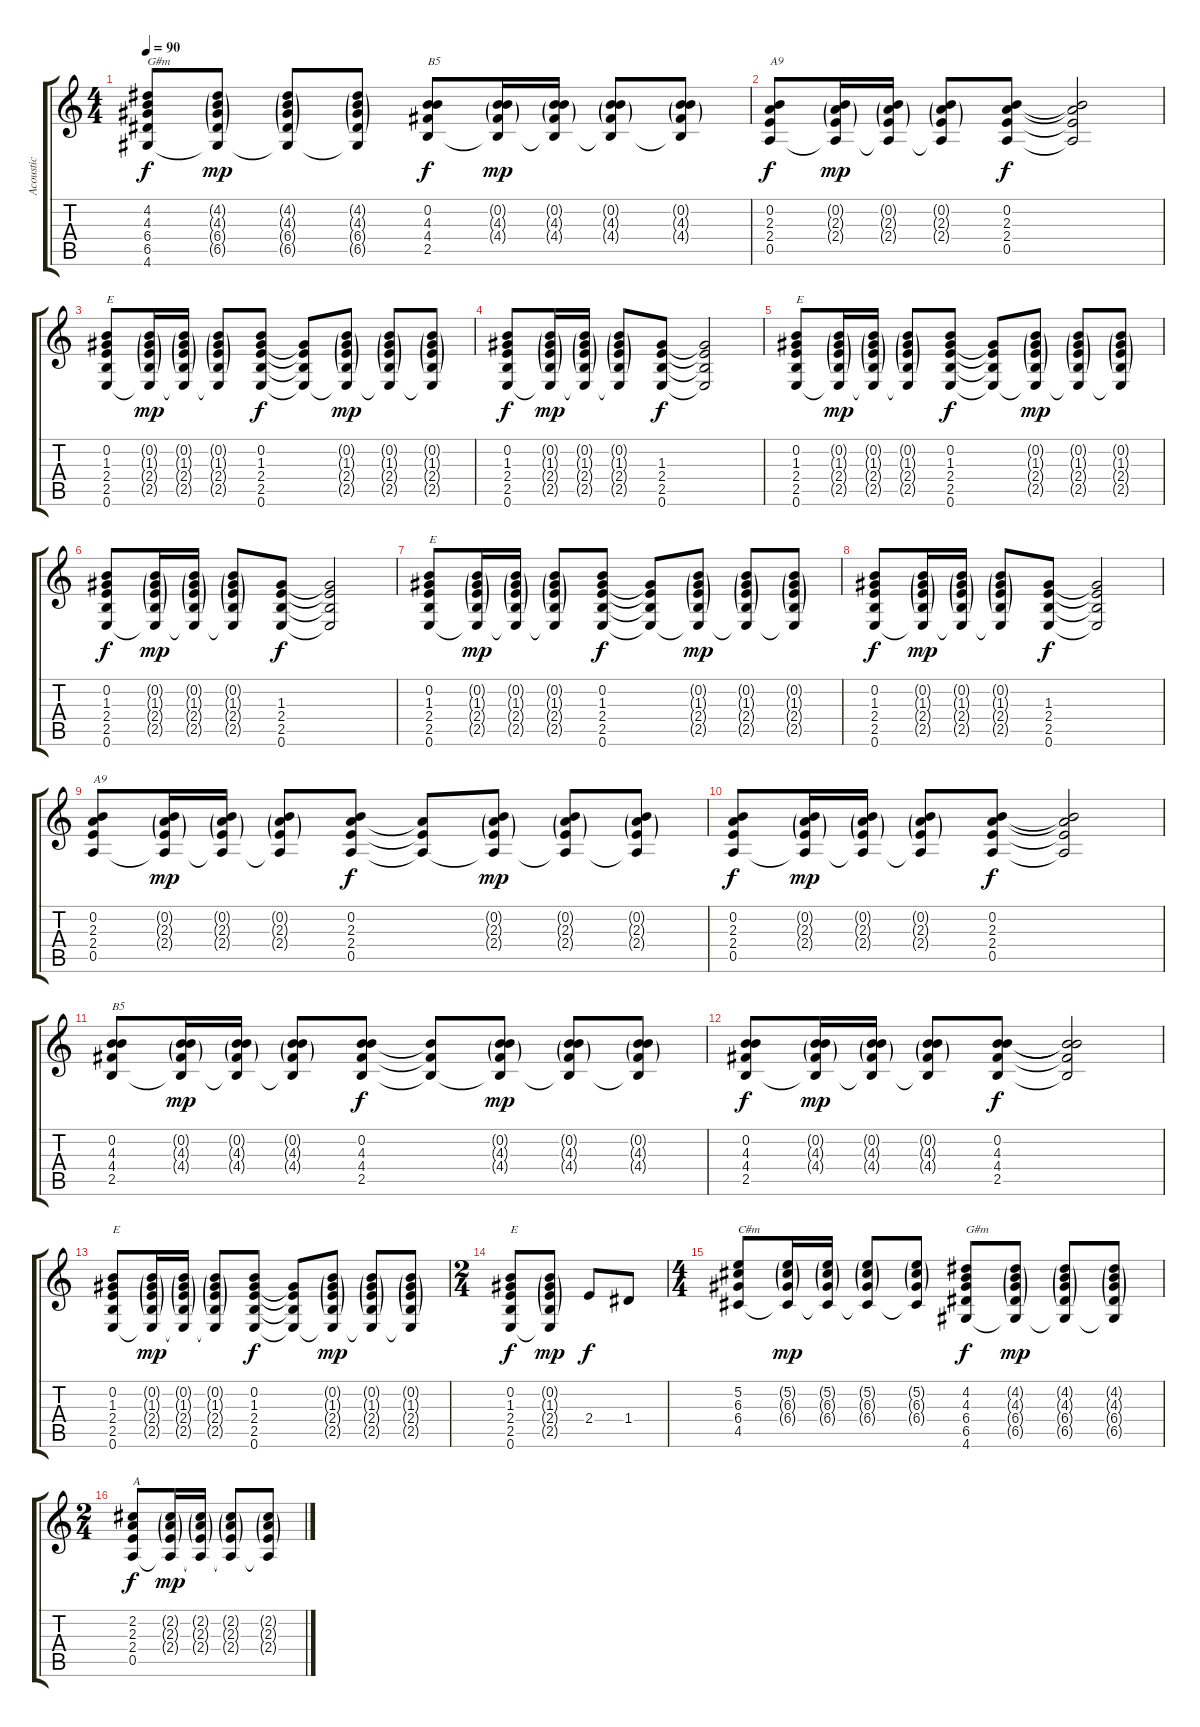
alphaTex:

\track ("Acoustic" "Acoustic") {instrument acousticguitarsteel}
\staff {score tabs}
\tuning (E4 B3 G3 D3 A2 E2) {hide}
\ts (4 4)
\tempo 90
\clef g2
\ks c
(4.2 4.3 6.4 6.5 4.6).8{txt "G#m" dy f} (4.2{g} 4.3{g} 6.4{g} 6.5{g} 4.6{t}).8{dy mp} (4.2{g} 4.3{g} 6.4{g} 6.5{g} 4.6{t}).8 (4.2{g} 4.3{g} 6.4{g} 6.5{g} 4.6{t}).8 (0.2 4.3 4.4 2.5).8{txt "B5" dy f} (0.2{g} 4.3{g} 4.4{g} 2.5{t}).16{dy mp} (0.2{g} 4.3{g} 4.4{g} 2.5{t}).16 (0.2{g} 4.3{g} 4.4{g} 2.5{t}).8 (0.2{g} 4.3{g} 4.4{g} 2.5{t}).8 |
(0.2 2.3 2.4 0.5).8{txt "A9" dy f} (0.2{g} 2.3{g} 2.4{g} 0.5{t}).16{dy mp} (0.2{g} 2.3{g} 2.4{g} 0.5{t}).16 (0.2{g} 2.3{g} 2.4{g} 0.5{t}).8 (0.2 2.3 2.4 0.5).8{dy f} (0.2{t} 2.3{t} 2.4{t} 0.5{t}).2 |
(0.2 1.3 2.4 2.5 0.6).8{txt "E"} (0.2{g} 1.3{g} 2.4{g} 2.5{g} 0.6{t}).16{dy mp} (0.2{g} 1.3{g} 2.4{g} 2.5{g} 0.6{t}).16 (0.2{g} 1.3{g} 2.4{g} 2.5{g} 0.6{t}).8 (0.2 1.3 2.4 2.5 0.6).8{dy f} (1.3{t} 2.4{t} 2.5{t} 0.6{t}).8 (0.2{g} 1.3{g} 2.4{g} 2.5{g} 0.6{t}).8{dy mp} (0.2{g} 1.3{g} 2.4{g} 2.5{g} 0.6{t}).8 (0.2{g} 1.3{g} 2.4{g} 2.5{g} 0.6{t}).8 |
(0.2 1.3 2.4 2.5 0.6).8{dy f} (0.2{g} 1.3{g} 2.4{g} 2.5{g} 0.6{t}).16{dy mp} (0.2{g} 1.3{g} 2.4{g} 2.5{g} 0.6{t}).16 (0.2{g} 1.3{g} 2.4{g} 2.5{g} 0.6{t}).8 (1.3 2.4 2.5 0.6).8{dy f} (1.3{t} 2.4{t} 2.5{t} 0.6{t}).2 |
(0.2 1.3 2.4 2.5 0.6).8{txt "E"} (0.2{g} 1.3{g} 2.4{g} 2.5{g} 0.6{t}).16{dy mp} (0.2{g} 1.3{g} 2.4{g} 2.5{g} 0.6{t}).16 (0.2{g} 1.3{g} 2.4{g} 2.5{g} 0.6{t}).8 (0.2 1.3 2.4 2.5 0.6).8{dy f} (1.3{t} 2.4{t} 2.5{t} 0.6{t}).8 (0.2{g} 1.3{g} 2.4{g} 2.5{g} 0.6{t}).8{dy mp} (0.2{g} 1.3{g} 2.4{g} 2.5{g} 0.6{t}).8 (0.2{g} 1.3{g} 2.4{g} 2.5{g} 0.6{t}).8 |
(0.2 1.3 2.4 2.5 0.6).8{dy f} (0.2{g} 1.3{g} 2.4{g} 2.5{g} 0.6{t}).16{dy mp} (0.2{g} 1.3{g} 2.4{g} 2.5{g} 0.6{t}).16 (0.2{g} 1.3{g} 2.4{g} 2.5{g} 0.6{t}).8 (1.3 2.4 2.5 0.6).8{dy f} (1.3{t} 2.4{t} 2.5{t} 0.6{t}).2 |
(0.2 1.3 2.4 2.5 0.6).8{txt "E"} (0.2{g} 1.3{g} 2.4{g} 2.5{g} 0.6{t}).16{dy mp} (0.2{g} 1.3{g} 2.4{g} 2.5{g} 0.6{t}).16 (0.2{g} 1.3{g} 2.4{g} 2.5{g} 0.6{t}).8 (0.2 1.3 2.4 2.5 0.6).8{dy f} (1.3{t} 2.4{t} 2.5{t} 0.6{t}).8 (0.2{g} 1.3{g} 2.4{g} 2.5{g} 0.6{t}).8{dy mp} (0.2{g} 1.3{g} 2.4{g} 2.5{g} 0.6{t}).8 (0.2{g} 1.3{g} 2.4{g} 2.5{g} 0.6{t}).8 |
(0.2 1.3 2.4 2.5 0.6).8{dy f} (0.2{g} 1.3{g} 2.4{g} 2.5{g} 0.6{t}).16{dy mp} (0.2{g} 1.3{g} 2.4{g} 2.5{g} 0.6{t}).16 (0.2{g} 1.3{g} 2.4{g} 2.5{g} 0.6{t}).8 (1.3 2.4 2.5 0.6).8{dy f} (1.3{t} 2.4{t} 2.5{t} 0.6{t}).2 |
(0.2 2.3 2.4 0.5).8{txt "A9"} (0.2{g} 2.3{g} 2.4{g} 0.5{t}).16{dy mp} (0.2{g} 2.3{g} 2.4{g} 0.5{t}).16 (0.2{g} 2.3{g} 2.4{g} 0.5{t}).8 (0.2 2.3 2.4 0.5).8{dy f} (2.3{t} 2.4{t} 0.5{t}).8 (0.2{g} 2.3{g} 2.4{g} 0.5{t}).8{dy mp} (0.2{g} 2.3{g} 2.4{g} 0.5{t}).8 (0.2{g} 2.3{g} 2.4{g} 0.5{t}).8 |
(0.2 2.3 2.4 0.5).8{dy f} (0.2{g} 2.3{g} 2.4{g} 0.5{t}).16{dy mp} (0.2{g} 2.3{g} 2.4{g} 0.5{t}).16 (0.2{g} 2.3{g} 2.4{g} 0.5{t}).8 (0.2 2.3 2.4 0.5).8{dy f} (0.2{t} 2.3{t} 2.4{t} 0.5{t}).2 |
(0.2 4.3 4.4 2.5).8{txt "B5"} (0.2{g} 4.3{g} 4.4{g} 2.5{t}).16{dy mp} (0.2{g} 4.3{g} 4.4{g} 2.5{t}).16 (0.2{g} 4.3{g} 4.4{g} 2.5{t}).8 (0.2 4.3 4.4 2.5).8{dy f} (4.3{t} 4.4{t} 2.5{t}).8 (0.2{g} 4.3{g} 4.4{g} 2.5{t}).8{dy mp} (0.2{g} 4.3{g} 4.4{g} 2.5{t}).8 (0.2{g} 4.3{g} 4.4{g} 2.5{t}).8 |
(0.2 4.3 4.4 2.5).8{dy f} (0.2{g} 4.3{g} 4.4{g} 2.5{t}).16{dy mp} (0.2{g} 4.3{g} 4.4{g} 2.5{t}).16 (0.2{g} 4.3{g} 4.4{g} 2.5{t}).8 (0.2 4.3 4.4 2.5).8{dy f} (0.2{t} 4.3{t} 4.4{t} 2.5{t}).2 |
(0.2 1.3 2.4 2.5 0.6).8{txt "E"} (0.2{g} 1.3{g} 2.4{g} 2.5{g} 0.6{t}).16{dy mp} (0.2{g} 1.3{g} 2.4{g} 2.5{g} 0.6{t}).16 (0.2{g} 1.3{g} 2.4{g} 2.5{g} 0.6{t}).8 (0.2 1.3 2.4 2.5 0.6).8{dy f} (1.3{t} 2.4{t} 2.5{t} 0.6{t}).8 (0.2{g} 1.3{g} 2.4{g} 2.5{g} 0.6{t}).8{dy mp} (0.2{g} 1.3{g} 2.4{g} 2.5{g} 0.6{t}).8 (0.2{g} 1.3{g} 2.4{g} 2.5{g} 0.6{t}).8 |
\ts (2 4)
(0.2 1.3 2.4 2.5 0.6).8{txt "E" dy f} (0.2{g} 1.3{g} 2.4{g} 2.5{g} 0.6{t}).8{dy mp} 2.4.8{dy f} 1.4.8 |
\ts (4 4)
(5.2 6.3 6.4 4.5).8{txt "C#m"} (5.2{g} 6.3{g} 6.4{g} 4.5{t}).16{dy mp} (5.2{g} 6.3{g} 6.4{g} 4.5{t}).16 (5.2{g} 6.3{g} 6.4{g} 4.5{t}).8 (5.2{g} 6.3{g} 6.4{g} 4.5{t}).8 (4.2 4.3 6.4 6.5 4.6).8{txt "G#m" dy f} (4.2{g} 4.3{g} 6.4{g} 6.5{g} 4.6{t}).8{dy mp} (4.2{g} 4.3{g} 6.4{g} 6.5{g} 4.6{t}).8 (4.2{g} 4.3{g} 6.4{g} 6.5{g} 4.6{t}).8 |
\ts (2 4)
(2.2 2.3 2.4 0.5).8{txt "A" dy f} (2.2{g} 2.3{g} 2.4{g} 0.5{t}).16{dy mp} (2.2{g} 2.3{g} 2.4{g} 0.5{t}).16 (2.2{g} 2.3{g} 2.4{g} 0.5{t}).8 (2.2{g} 2.3{g} 2.4{g} 0.5{t}).8
